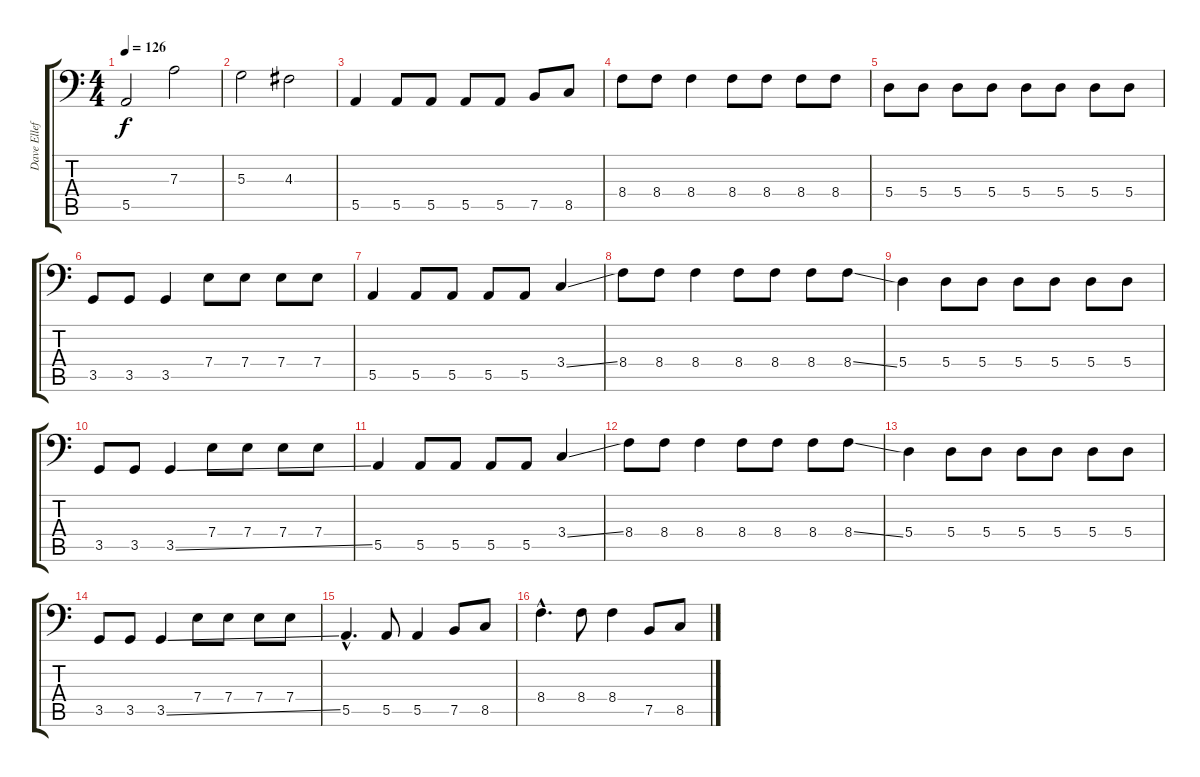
\track ("Dave Ellefson (Guitar)" "Dave Ellef") {instrument electricguitarclean}
\staff {score tabs}
\tuning (B2 G2 D2 A1 E1 B0) {hide}
\ts (4 4)
\tempo 126
\clef f4
\ks c
5.5.2{dy f} 7.3.2 |
5.3.2 4.3.2 |
5.5.4 5.5.8 5.5.8 5.5.8 5.5.8 7.5.8 8.5.8 |
8.4.8 8.4.8 8.4.4 8.4.8 8.4.8 8.4.8 8.4.8 |
5.4.8 5.4.8 5.4.8 5.4.8 5.4.8 5.4.8 5.4.8 5.4.8 |
3.5.8 3.5.8 3.5.4 7.4.8 7.4.8 7.4.8 7.4.8 |
5.5.4 5.5.8 5.5.8 5.5.8 5.5.8 3.4{ss}.4 |
8.4.8 8.4.8 8.4.4 8.4.8 8.4.8 8.4.8 8.4{ss}.8 |
5.4.4 5.4.8 5.4.8 5.4.8 5.4.8 5.4.8 5.4.8 |
3.5.8 3.5.8 3.5{ss}.4 7.4.8 7.4.8 7.4.8 7.4.8 |
5.5.4 5.5.8 5.5.8 5.5.8 5.5.8 3.4{ss}.4 |
8.4.8 8.4.8 8.4.4 8.4.8 8.4.8 8.4.8 8.4{ss}.8 |
5.4.4 5.4.8 5.4.8 5.4.8 5.4.8 5.4.8 5.4.8 |
3.5.8 3.5.8 3.5{ss}.4 7.4.8 7.4.8 7.4.8 7.4.8 |
5.5{hac}.4{d} 5.5.8 5.5.4 7.5.8 8.5.8 |
8.4{hac}.4{d} 8.4.8 8.4.4 7.5.8 8.5.8
